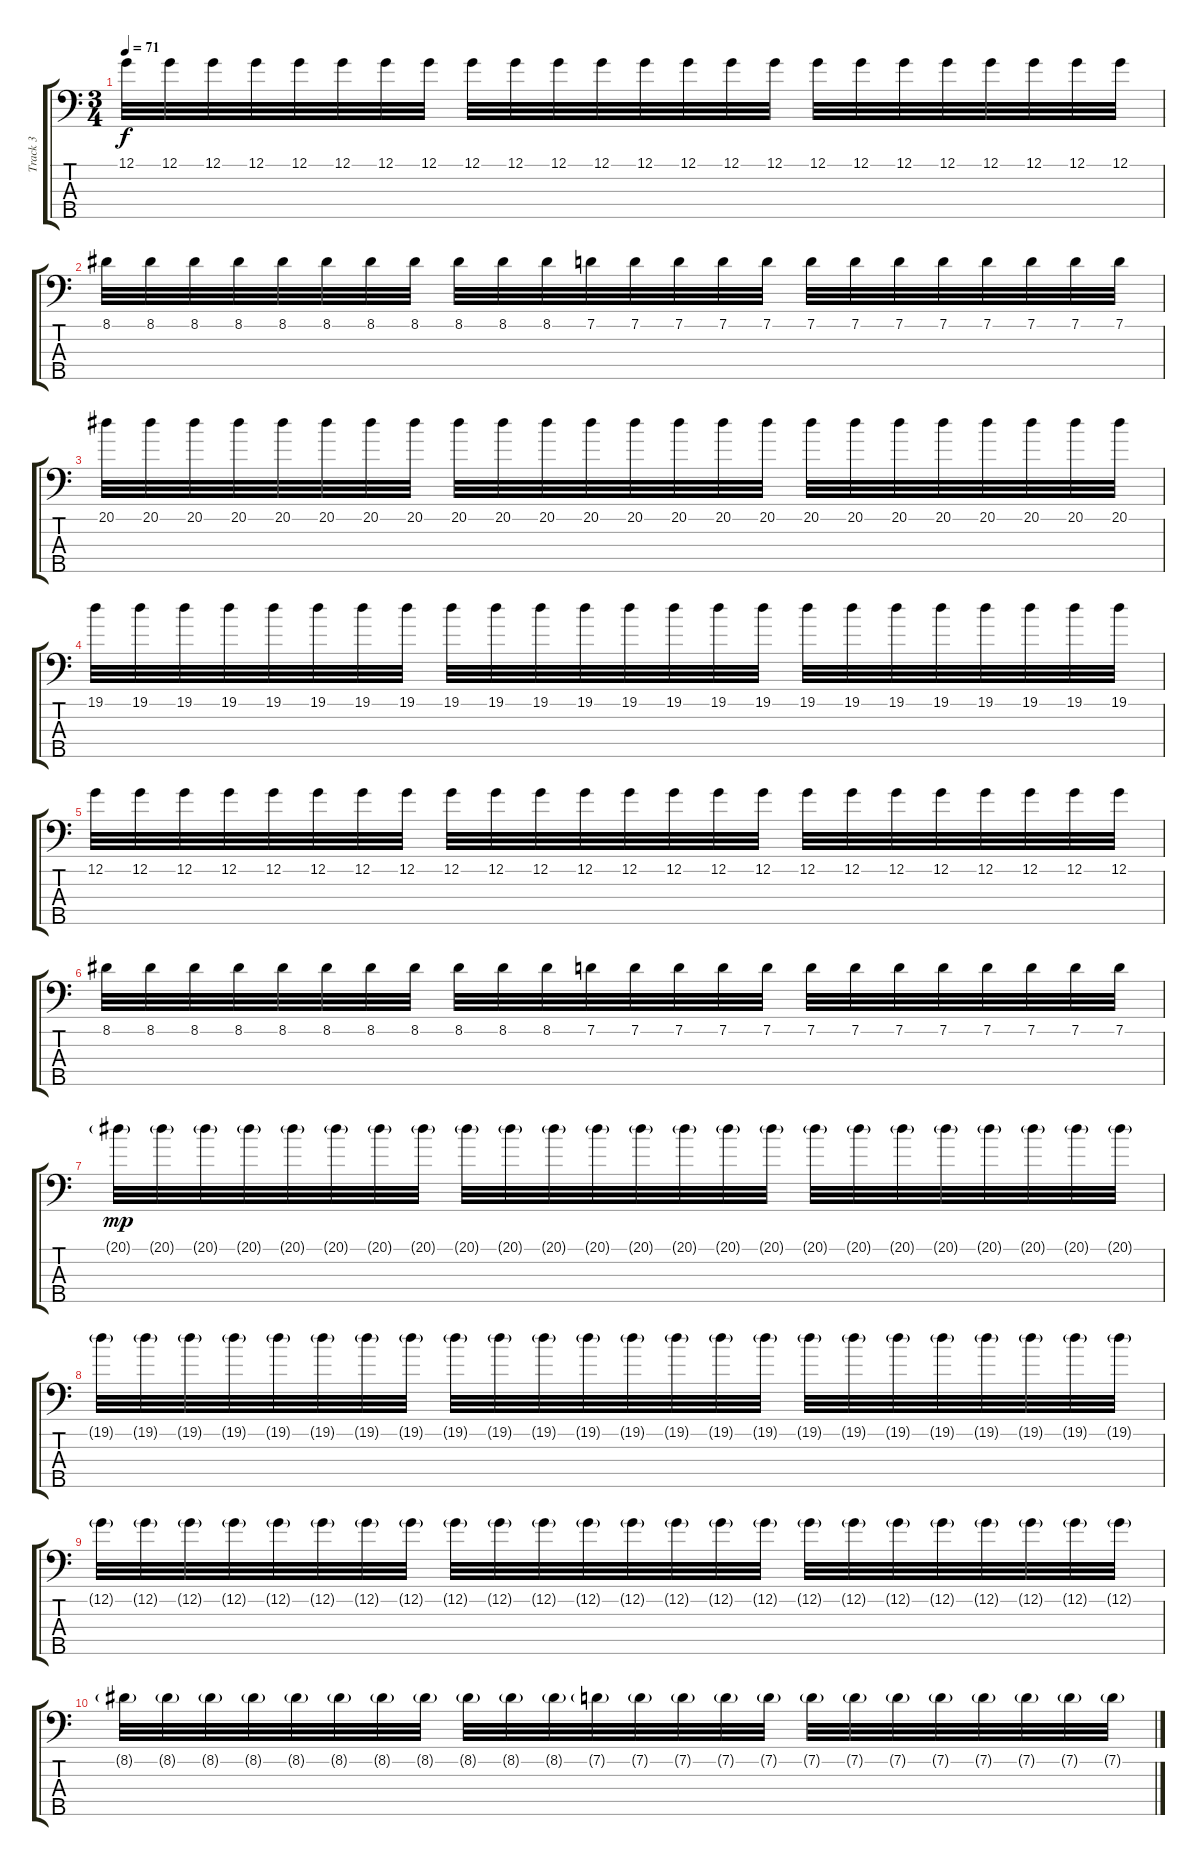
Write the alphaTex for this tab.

\track ("Track 3" "Track 3") {instrument overdrivenguitar}
\staff {score tabs}
\tuning (G2 D2 A1 E1 B0) {hide}
\ts (3 4)
\tempo 71
\clef f4
\ks c
12.1.32{dy f} 12.1.32 12.1.32 12.1.32 12.1.32 12.1.32 12.1.32 12.1.32 12.1.32 12.1.32 12.1.32 12.1.32 12.1.32 12.1.32 12.1.32 12.1.32 12.1.32 12.1.32 12.1.32 12.1.32 12.1.32 12.1.32 12.1.32 12.1.32 |
8.1.32 8.1.32 8.1.32 8.1.32 8.1.32 8.1.32 8.1.32 8.1.32 8.1.32 8.1.32 8.1.32 7.1.32 7.1.32 7.1.32 7.1.32 7.1.32 7.1.32 7.1.32 7.1.32 7.1.32 7.1.32 7.1.32 7.1.32 7.1.32 |
20.1.32 20.1.32 20.1.32 20.1.32 20.1.32 20.1.32 20.1.32 20.1.32 20.1.32 20.1.32 20.1.32 20.1.32 20.1.32 20.1.32 20.1.32 20.1.32 20.1.32 20.1.32 20.1.32 20.1.32 20.1.32 20.1.32 20.1.32 20.1.32 |
19.1.32 19.1.32 19.1.32 19.1.32 19.1.32 19.1.32 19.1.32 19.1.32 19.1.32 19.1.32 19.1.32 19.1.32 19.1.32 19.1.32 19.1.32 19.1.32 19.1.32 19.1.32 19.1.32 19.1.32 19.1.32 19.1.32 19.1.32 19.1.32 |
12.1.32 12.1.32 12.1.32 12.1.32 12.1.32 12.1.32 12.1.32 12.1.32 12.1.32 12.1.32 12.1.32 12.1.32 12.1.32 12.1.32 12.1.32 12.1.32 12.1.32 12.1.32 12.1.32 12.1.32 12.1.32 12.1.32 12.1.32 12.1.32 |
8.1.32 8.1.32 8.1.32 8.1.32 8.1.32 8.1.32 8.1.32 8.1.32 8.1.32 8.1.32 8.1.32 7.1.32 7.1.32 7.1.32 7.1.32 7.1.32 7.1.32 7.1.32 7.1.32 7.1.32 7.1.32 7.1.32 7.1.32 7.1.32 |
20.1{g}.32{dy mp} 20.1{g}.32 20.1{g}.32 20.1{g}.32 20.1{g}.32 20.1{g}.32 20.1{g}.32 20.1{g}.32 20.1{g}.32 20.1{g}.32 20.1{g}.32 20.1{g}.32 20.1{g}.32 20.1{g}.32 20.1{g}.32 20.1{g}.32 20.1{g}.32 20.1{g}.32 20.1{g}.32 20.1{g}.32 20.1{g}.32 20.1{g}.32 20.1{g}.32 20.1{g}.32 |
19.1{g}.32 19.1{g}.32 19.1{g}.32 19.1{g}.32 19.1{g}.32 19.1{g}.32 19.1{g}.32 19.1{g}.32 19.1{g}.32 19.1{g}.32 19.1{g}.32 19.1{g}.32 19.1{g}.32 19.1{g}.32 19.1{g}.32 19.1{g}.32 19.1{g}.32 19.1{g}.32 19.1{g}.32 19.1{g}.32 19.1{g}.32 19.1{g}.32 19.1{g}.32 19.1{g}.32 |
12.1{g}.32 12.1{g}.32 12.1{g}.32 12.1{g}.32 12.1{g}.32 12.1{g}.32 12.1{g}.32 12.1{g}.32 12.1{g}.32 12.1{g}.32 12.1{g}.32 12.1{g}.32 12.1{g}.32 12.1{g}.32 12.1{g}.32 12.1{g}.32 12.1{g}.32 12.1{g}.32 12.1{g}.32 12.1{g}.32 12.1{g}.32 12.1{g}.32 12.1{g}.32 12.1{g}.32 |
8.1{g}.32 8.1{g}.32 8.1{g}.32 8.1{g}.32 8.1{g}.32 8.1{g}.32 8.1{g}.32 8.1{g}.32 8.1{g}.32 8.1{g}.32 8.1{g}.32 7.1{g}.32 7.1{g}.32 7.1{g}.32 7.1{g}.32 7.1{g}.32 7.1{g}.32 7.1{g}.32 7.1{g}.32 7.1{g}.32 7.1{g}.32 7.1{g}.32 7.1{g}.32 7.1{g}.32
